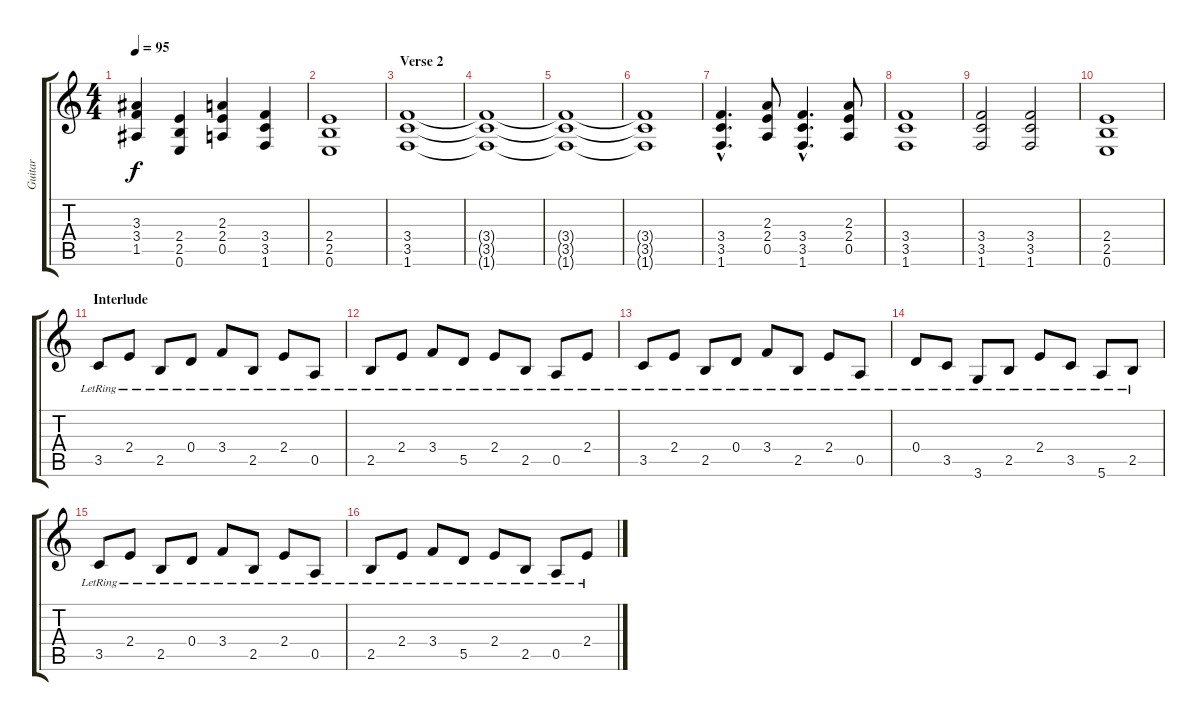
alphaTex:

\track ("Guitar" "Guitar") {instrument distortionguitar}
\staff {score tabs}
\tuning (E4 B3 G3 D3 A2 E2) {hide}
\ts (4 4)
\tempo 95
\clef g2
\ks c
(3.3 3.4 1.5).4{dy f} (2.4 2.5 0.6).4 (2.3 2.4 0.5).4 (3.4 3.5 1.6).4 |
(2.4 2.5 0.6).1 |
\section ("" "Verse 2")
(3.4 3.5 1.6).1{volume 11} |
(3.4{t} 3.5{t} 1.6{t}).1{volume 4} |
(3.4{t} 3.5{t} 1.6{t}).1 |
(3.4{t} 3.5{t} 1.6{t}).1 |
(3.4{hac} 3.5{hac} 1.6{hac}).4{d volume 11} (2.3 2.4 0.5).8 (3.4{hac} 3.5{hac} 1.6{hac}).4{d} (2.3 2.4 0.5).8 |
(3.4 3.5 1.6).1{volume 4} |
(3.4 3.5 1.6).2 (3.4 3.5 1.6).2 |
(2.4 2.5 0.6).1 |
\section ("" "Interlude")
3.5{lr}.8{volume 8} 2.4{lr}.8 2.5{lr}.8 0.4{lr}.8 3.4{lr}.8 2.5{lr}.8 2.4{lr}.8 0.5{lr}.8 |
2.5{lr}.8 2.4{lr}.8 3.4{lr}.8 5.5{lr}.8 2.4{lr}.8 2.5{lr}.8 0.5{lr}.8 2.4{lr}.8 |
3.5{lr}.8 2.4{lr}.8 2.5{lr}.8 0.4{lr}.8 3.4{lr}.8 2.5{lr}.8 2.4{lr}.8 0.5{lr}.8 |
0.4{lr}.8 3.5{lr}.8 3.6{lr}.8 2.5{lr}.8 2.4{lr}.8 3.5{lr}.8 5.6{lr}.8 2.5{lr}.8 |
3.5{lr}.8{volume 8} 2.4{lr}.8 2.5{lr}.8 0.4{lr}.8 3.4{lr}.8 2.5{lr}.8 2.4{lr}.8 0.5{lr}.8 |
2.5{lr}.8 2.4{lr}.8 3.4{lr}.8 5.5{lr}.8 2.4{lr}.8 2.5{lr}.8 0.5{lr}.8 2.4{lr}.8
